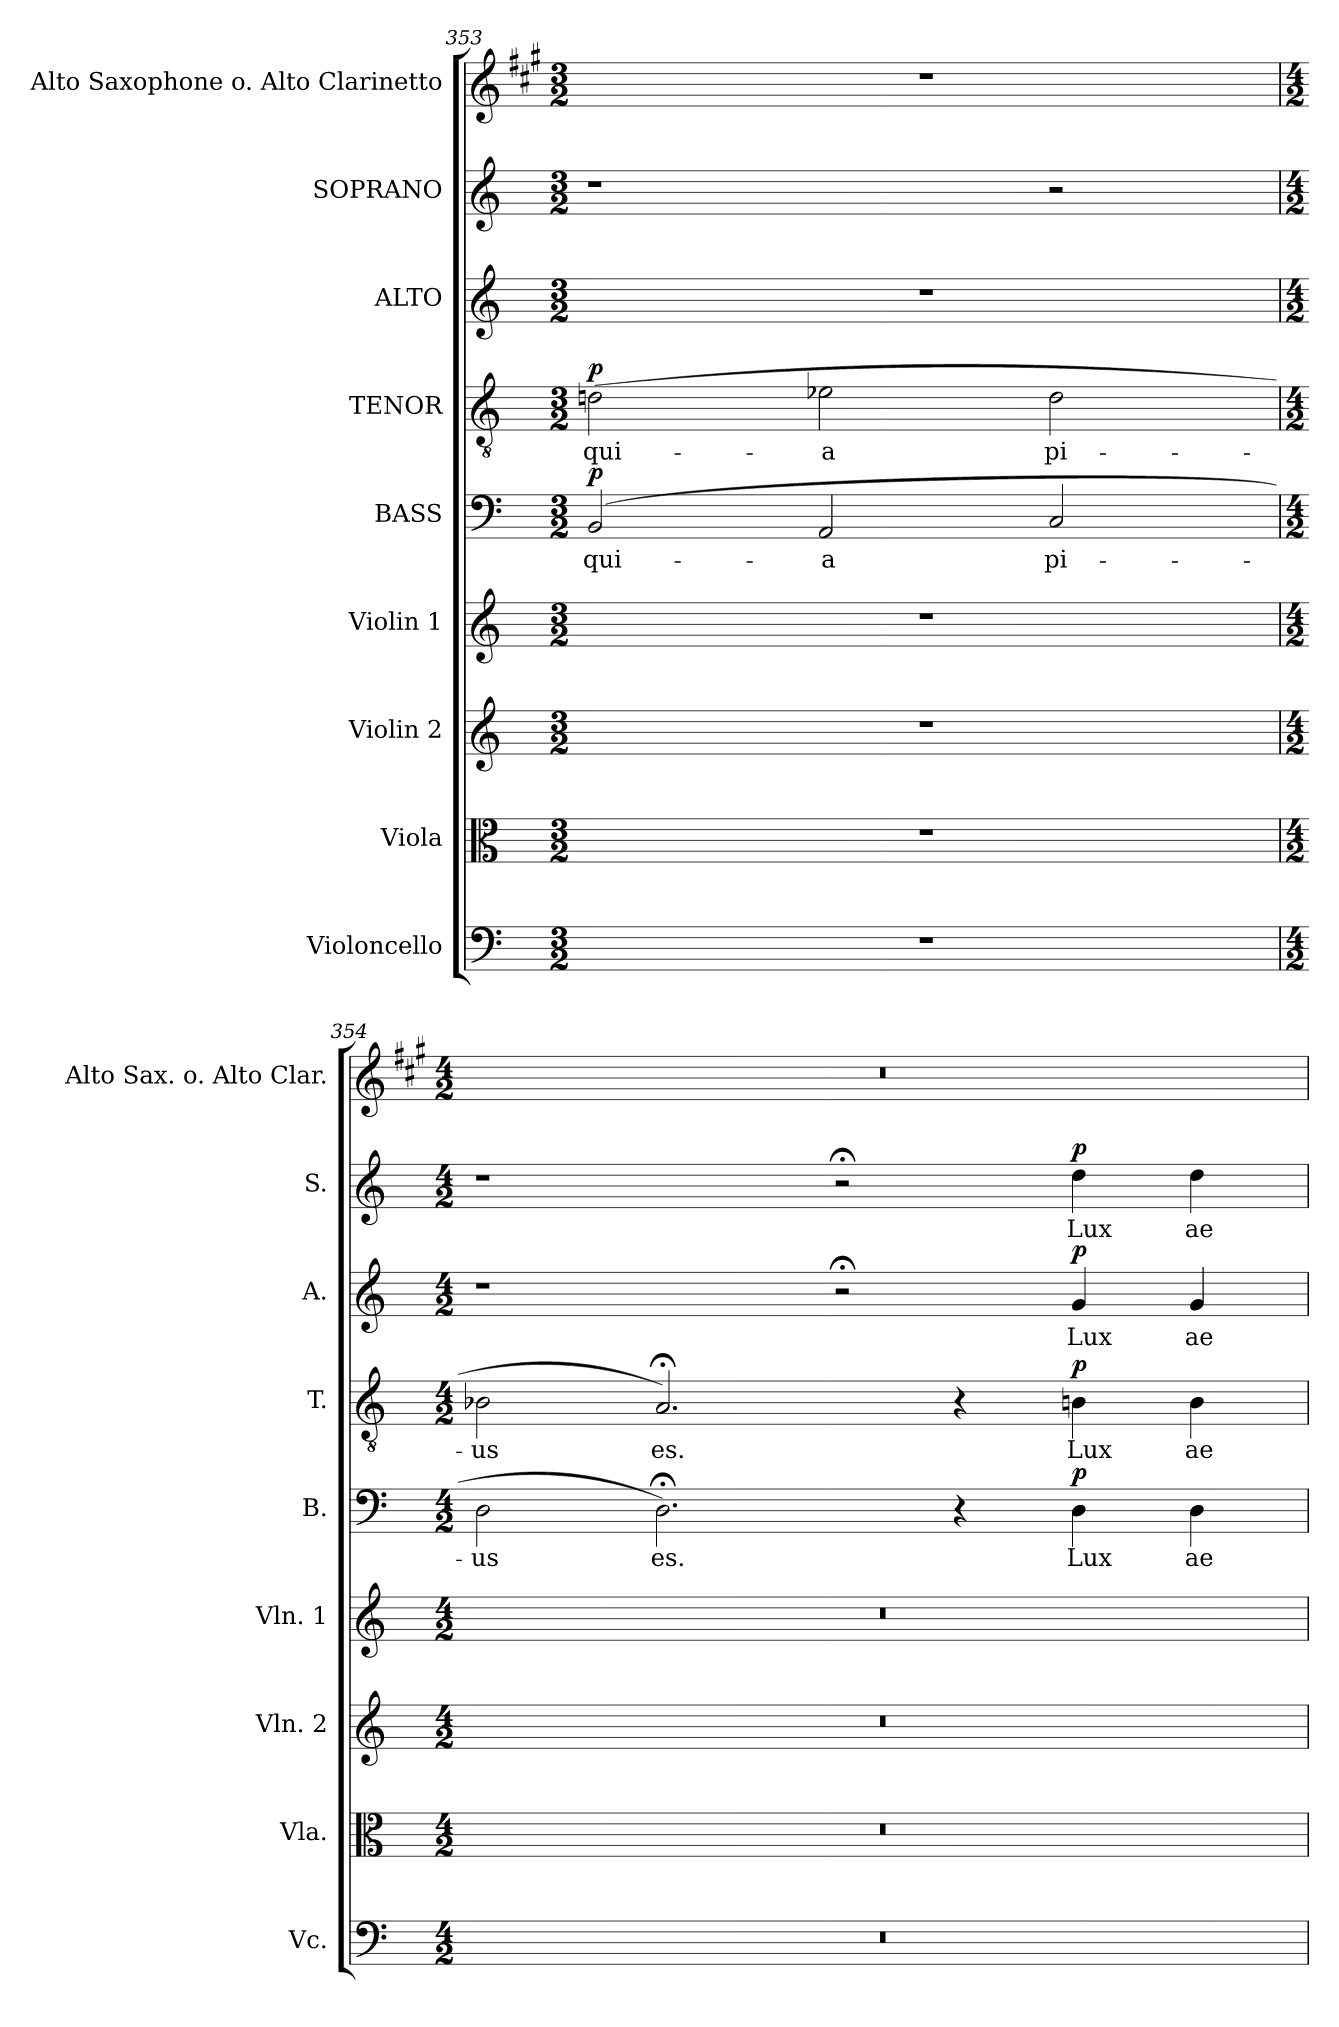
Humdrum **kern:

**kern	**kern	**kern	**kern	**kern	**text	**dynam	**kern	**text	**dynam	**kern	**text	**dynam	**kern	**text	**dynam	**kern
*part9	*part8	*part7	*part6	*part5	*part5	*part5	*part4	*part4	*part4	*part3	*part3	*part3	*part2	*part2	*part2	*part1
*staff9	*staff8	*staff7	*staff6	*staff5	*staff5	*staff5	*staff4	*staff4	*staff4	*staff3	*staff3	*staff3	*staff2	*staff2	*staff2	*staff1
*I"Violoncello	*I"Viola	*I"Violin 2	*I"Violin 1	*I"BASS	*	*	*I"TENOR	*	*	*I"ALTO	*	*	*I"SOPRANO	*	*	*I"Alto Saxophone o. Alto Clarinetto
*I'Vc.	*I'Vla.	*I'Vln. 2	*I'Vln. 1	*I'B.	*	*	*I'T.	*	*	*I'A.	*	*	*I'S.	*	*	*I'Alto Sax. o. Alto Clar.
*clefF4	*clefC3	*clefG2	*clefG2	*clefF4	*	*	*clefGv2	*	*	*clefG2	*	*	*clefG2	*	*	*clefG2
*	*	*	*	*	*	*	*ITrd7c12	*	*	*	*	*	*	*	*	*ITrd5c9
*k[]	*k[]	*k[]	*k[]	*k[]	*	*	*k[]	*	*	*k[]	*	*	*k[]	*	*	*k[]
*C:	*C:	*C:	*C:	*C:	*	*	*C:	*	*	*C:	*	*	*C:	*	*	*C:
*M3/2	*M3/2	*M3/2	*M3/2	*M3/2	*	*	*M3/2	*	*	*M3/2	*	*	*M3/2	*	*	*M3/2
=353	=353	=353	=353	=353	=353	=353	=353	=353	=353	=353	=353	=353	=353	=353	=353	=353
!LO:N:vis=1	!LO:N:vis=1	!LO:N:vis=1	!LO:N:vis=1	!	!	!	!	!	!	!	!	!	!	!	!	!
!	!	!	!	!	!LO:LY:b:color=#000000	!	!	!	!	!	!	!	!	!	!	!
!	!	!	!	!	!	!	!	!LO:LY:b:color=#000000	!	!LO:N:vis=1	!	!	!	!	!	!LO:N:vis=1
1.r	1.r	1.r	1.r	(2BBi/	qui-	p	(2Dni\	qui-	p	1.r	.	.	1r	.	.	1.r
!	!	!	!	!	!LO:LY:b:color=#000000	!	!	!	!	!	!	!	!	!	!	!
!	!	!	!	!	!	!	!	!LO:LY:b:color=#000000	!	!	!	!	!	!	!	!
.	.	.	.	2AAi/	-a	.	2E-Xi\	-a	.	.	.	.	.	.	.	.
!	!	!	!	!	!LO:LY:b:color=#000000	!	!	!	!	!	!	!	!	!	!	!
!	!	!	!	!	!	!	!	!LO:LY:b:color=#000000	!	!	!	!	!	!	!	!
.	.	.	.	2Ci/	pi-	.	2Di\	pi-	.	.	.	.	2r	.	.	.
=354	=354	=354	=354	=354	=354	=354	=354	=354	=354	=354	=354	=354	=354	=354	=354	=354
*M4/2	*M4/2	*M4/2	*M4/2	*M4/2	*	*	*M4/2	*	*	*M4/2	*	*	*M4/2	*	*	*M4/2
!LO:N:vis=1	!LO:N:vis=1	!LO:N:vis=1	!LO:N:vis=1	!	!	!	!	!	!	!	!	!	!	!	!	!
!	!	!	!	!	!LO:LY:b:color=#000000	!	!	!	!	!	!	!	!	!	!	!
!	!	!	!	!	!	!	!	!LO:LY:b:color=#000000	!	!	!	!	!	!	!	!LO:N:vis=1
0r	0r	0r	0r	2Di\	-us	.	2BB-Xi\	-us	.	1r	.	.	1r	.	.	0r
!	!	!	!	!	!LO:LY:b:color=#000000	!	!	!	!	!	!	!	!	!	!	!
!	!	!	!	!	!	!	!	!LO:LY:b:color=#000000	!	!	!	!	!	!	!	!
.	.	.	.	2.D;i\)	es.	.	2.AA;i/)	es.	.	.	.	.	.	.	.	.
.	.	.	.	.	.	.	.	.	.	2r;	.	.	2r;	.	.	.
.	.	.	.	4r	.	.	4r	.	.	.	.	.	.	.	.	.
!	!	!	!	!	!LO:LY:b:color=#000000	!	!	!	!	!	!	!	!	!	!	!
!	!	!	!	!	!	!	!	!LO:LY:b:color=#000000	!	!	!	!	!	!	!	!
!	!	!	!	!	!	!	!	!	!	!	!LO:LY:b:color=#000000	!	!	!	!	!
!	!	!	!	!	!	!	!	!	!	!	!	!	!	!LO:LY:b:color=#000000	!	!
.	.	.	.	4Di\	Lux	p	4BBni\	Lux	p	4gi/	Lux	p	4ddi\	Lux	p	.
!	!	!	!	!	!LO:LY:b:color=#000000	!	!	!	!	!	!	!	!	!	!	!
!	!	!	!	!	!	!	!	!LO:LY:b:color=#000000	!	!	!	!	!	!	!	!
!	!	!	!	!	!	!	!	!	!	!	!LO:LY:b:color=#000000	!	!	!	!	!
!	!	!	!	!	!	!	!	!	!	!	!	!	!	!LO:LY:b:color=#000000	!	!
.	.	.	.	4Di\	ae-	.	4BBi\	ae-	.	4gi/	ae-	.	4ddi\	ae-	.	.
=	=	=	=	=	=	=	=	=	=	=	=	=	=	=	=	=
*-	*-	*-	*-	*-	*-	*-	*-	*-	*-	*-	*-	*-	*-	*-	*-	*-
